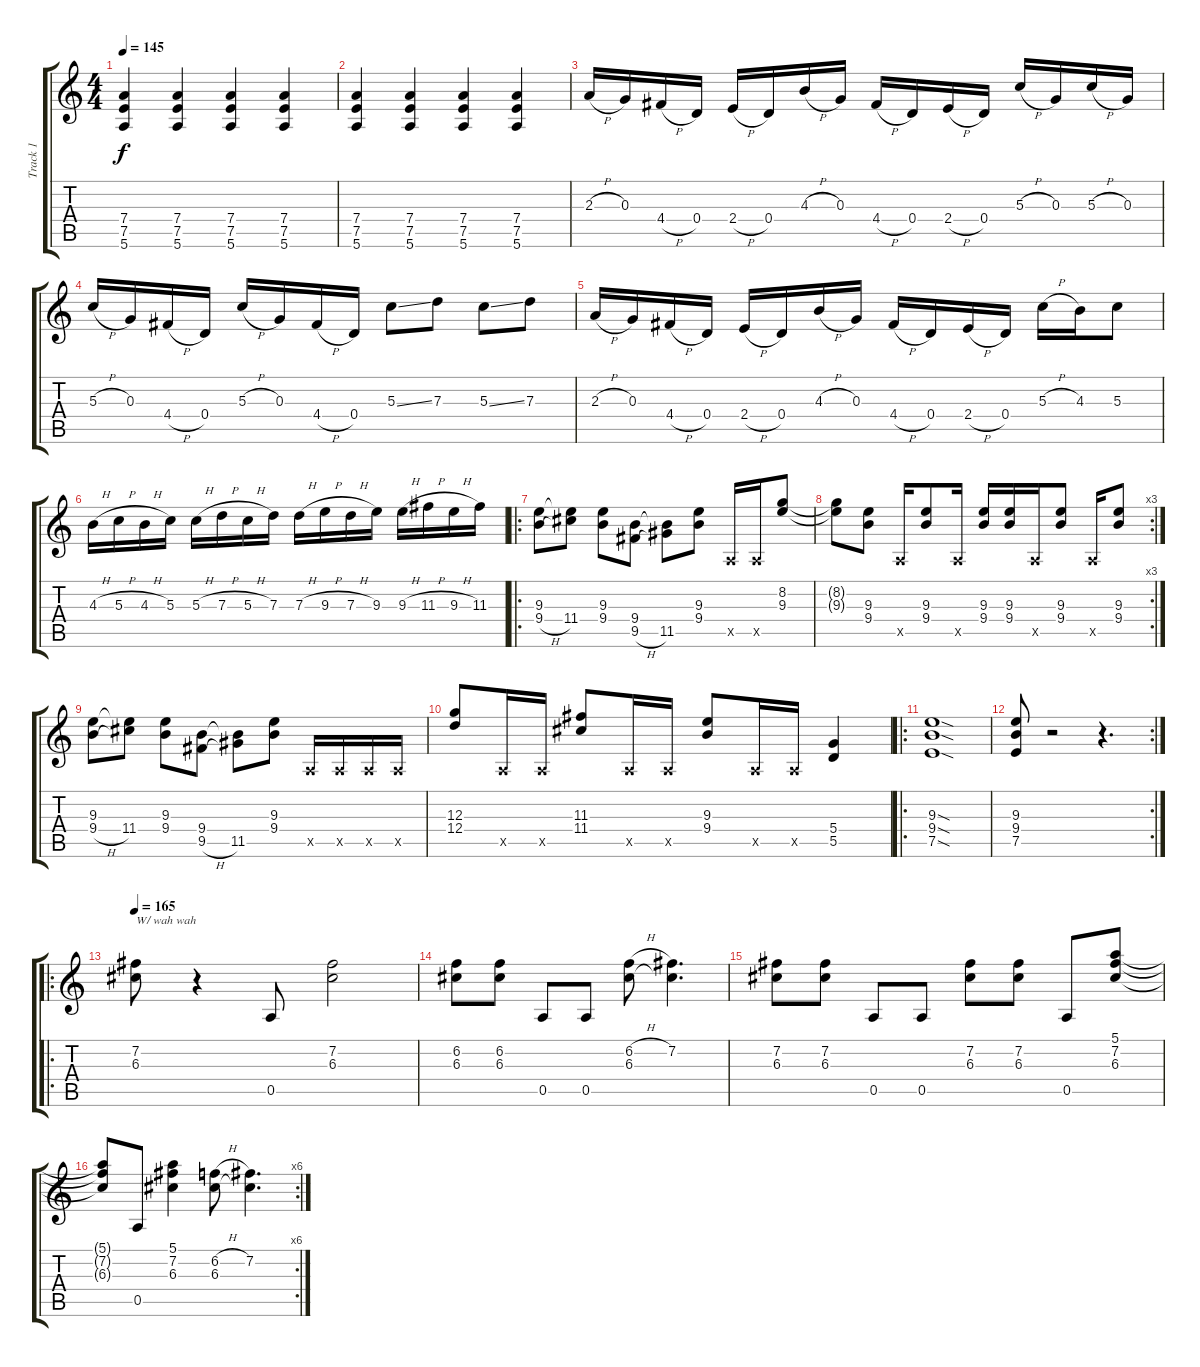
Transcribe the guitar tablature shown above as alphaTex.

\track ("Track 1" "Track 1") {instrument electricguitarclean}
\staff {score tabs}
\tuning (E4 B3 G3 D3 A2 E2) {hide}
\ts (4 4)
\tempo 145
\clef g2
\ks c
(7.4 7.5 5.6).4{dy f} (7.4 7.5 5.6).4 (7.4 7.5 5.6).4 (7.4 7.5 5.6).4 |
(7.4 7.5 5.6).4 (7.4 7.5 5.6).4 (7.4 7.5 5.6).4 (7.4 7.5 5.6).4 |
2.3{h}.16 0.3.16 4.4{h}.16 0.4.16 2.4{h}.16 0.4.16 4.3{h}.16 0.3.16 4.4{h}.16 0.4.16 2.4{h}.16 0.4.16 5.3{h}.16 0.3.16 5.3{h}.16 0.3.16 |
5.3{h}.16 0.3.16 4.4{h}.16 0.4.16 5.3{h}.16 0.3.16 4.4{h}.16 0.4.16 5.3{ss}.8 7.3.8 5.3{ss}.8 7.3.8 |
2.3{h}.16 0.3.16 4.4{h}.16 0.4.16 2.4{h}.16 0.4.16 4.3{h}.16 0.3.16 4.4{h}.16 0.4.16 2.4{h}.16 0.4.16 5.3{h}.16 4.3.16 5.3.8 |
4.3{h}.16 5.3{h}.16 4.3{h}.16 5.3.16 5.3{h}.16 7.3{h}.16 5.3{h}.16 7.3.16 7.3{h}.16 9.3{h}.16 7.3{h}.16 9.3.16 9.3{h}.16 11.3{h}.16 9.3{h}.16 11.3.16 |
\ro
(9.3 9.4{h}).8 (9.3{t} 11.4).8 (9.3 9.4).8 (9.4 9.5{h}).8 (9.4{t} 11.5).8 (9.3 9.4).8 0.5{x}.16 0.5{x}.16 (8.2 9.3).8 |
\rc 3
(8.2{t} 9.3{t}).8 (9.3 9.4).8 0.5{x}.16 (9.3 9.4).8 0.5{x}.16 (9.3 9.4).16 (9.3 9.4).16 0.5{x}.16 (9.3 9.4).8 0.5{x}.16 (9.3 9.4).8 |
(9.3 9.4{h}).8 (9.3{t} 11.4).8 (9.3 9.4).8 (9.4 9.5{h}).8 (9.4{t} 11.5).8 (9.3 9.4).8 0.5{x}.16 0.5{x}.16 0.5{x}.16 0.5{x}.16 |
(12.3 12.4).8 0.5{x}.16 0.5{x}.16 (11.3 11.4).8 0.5{x}.16 0.5{x}.16 (9.3 9.4).8 0.5{x}.16 0.5{x}.16 (5.4 5.5).4 |
\ro
(9.3{sod} 9.4{sod} 7.5{sod}).1 |
\rc 2
(9.3 9.4 7.5).8 r.2 r.4{d} |
\ro
\tempo 165
(7.2 6.3).8{txt "W/ wah wah" instrument electricguitarclean} r.4 0.5.8 (7.2 6.3).2 |
(6.2 6.3).8 (6.2 6.3).8 0.5.8 0.5.8 (6.2{h} 6.3).8 (7.2 6.3{t}).4{d} |
(7.2 6.3).8 (7.2 6.3).8 0.5.8 0.5.8 (7.2 6.3).8 (7.2 6.3).8 0.5.8 (5.1 7.2 6.3).8 |
\rc 6
(5.1{t} 7.2{t} 6.3{t}).8 0.5.8 (5.1 7.2 6.3).4 (6.2{h} 6.3).8 (7.2 6.3{t}).4{d}
